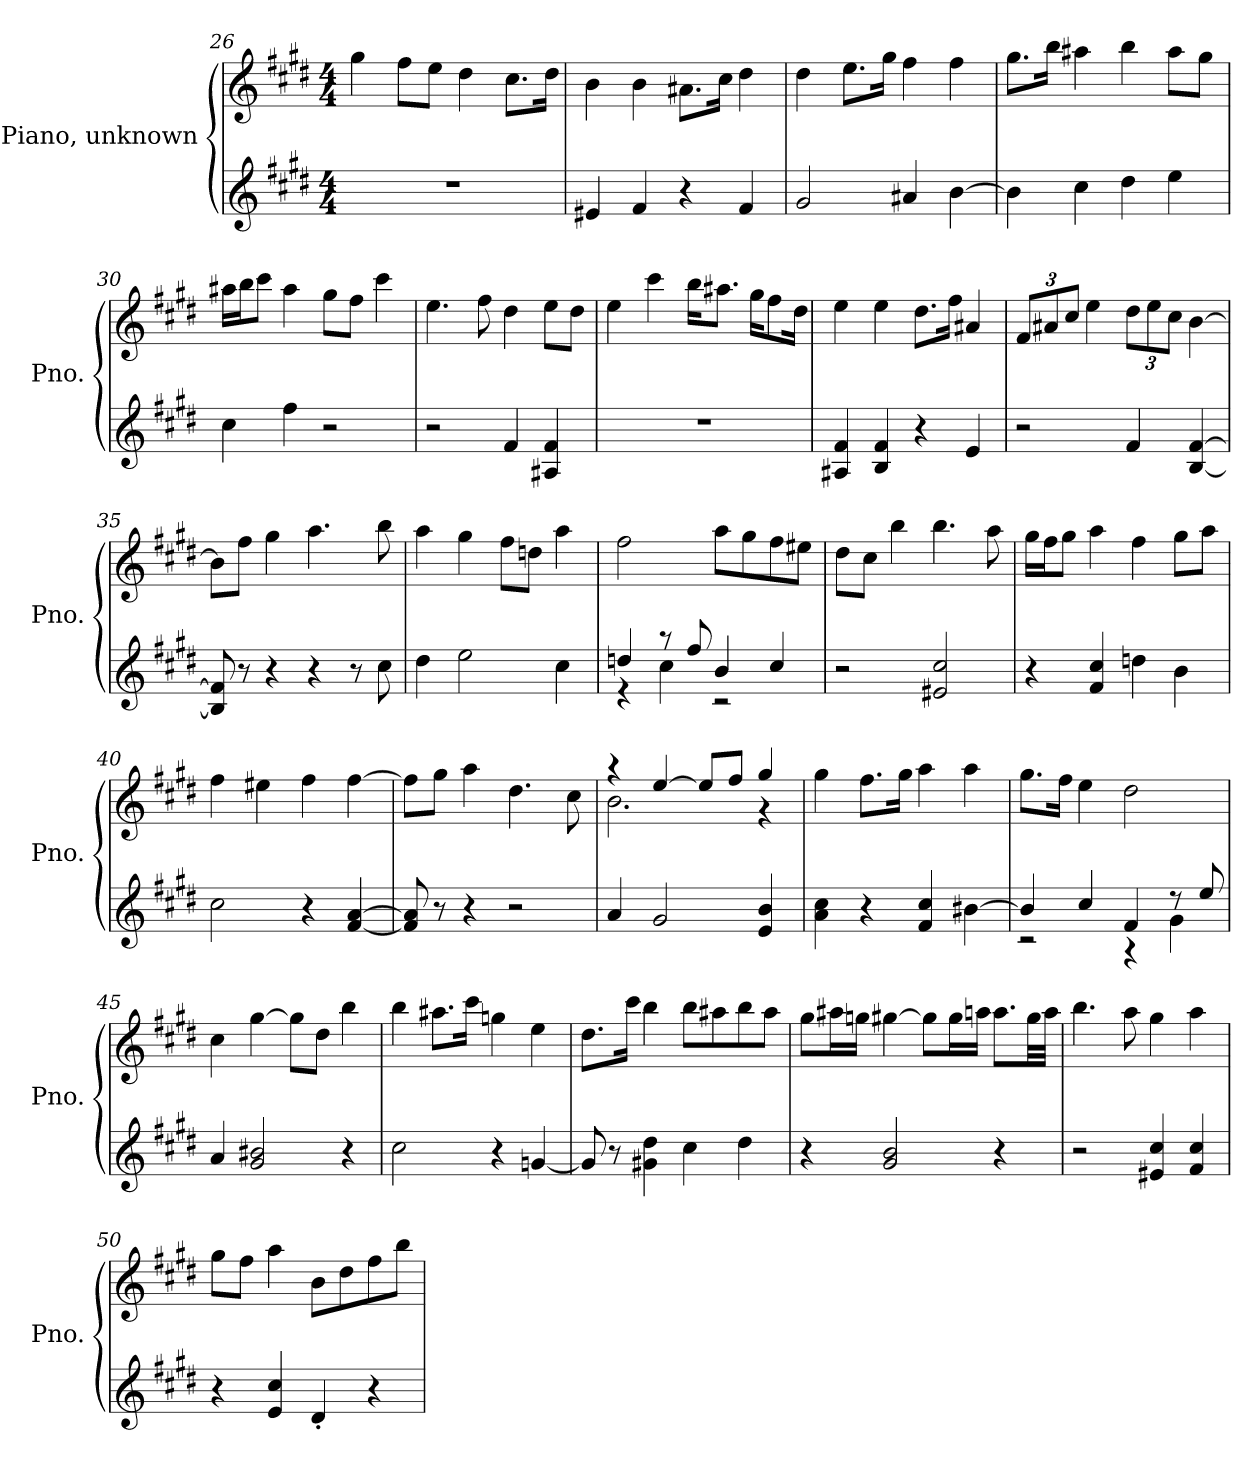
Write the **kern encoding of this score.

**kern	**kern
*part1	*part1
*staff2	*staff1
*I"Piano, unknown	*
*I'Pno.	*
*clefG2	*clefG2
*k[f#c#g#d#]	*k[f#c#g#d#]
*M4/4	*M4/4
=26	=26
1r	4gg#\
.	8ff#\L
.	8ee\J
.	4dd#\
.	8.cc#\L
.	16dd#\Jk
=27	=27
4e#X/	4b\
4f#/	4b\
4r	8.a#X\L
.	16cc#\Jk
4f#/	4dd#\
=28	=28
2g#/	4dd#\
.	8.ee\L
.	16gg#\Jk
4a#X/	4ff#\
[4b\	4ff#\
=29	=29
4b\]	8.gg#\L
.	16bb\Jk
4cc#\	4aa#X\
4dd#\	4bb\
4ee\	8aa#\L
.	8gg#\J
!!LO:LB:g=z
=30	=30
4cc#\	16aa#X\LL
.	16bb\J
.	8ccc#\J
4ff#\	4aa#\
2r	8gg#\L
.	8ff#\J
.	4ccc#\
=31	=31
2r	4.ee\
.	8ff#\
4f#/	4dd#\
4A#X/ 4f#/	8ee\L
.	8dd#\J
=32	=32
1r	4ee\
.	4ccc#\
.	16bb\KL
.	8.aa#X\J
.	16gg#\KL
.	8ff#\
.	16dd#\Jk
=33	=33
4A#X/ 4f#/	4ee\
4B/ 4f#/	4ee\
4r	8.dd#\L
.	16ff#\Jk
4e/	4a#X/
=34	=34
*	*Xbrackettup
2r	12f#/L
.	12a#X/
.	12cc#/J
.	4ee\
4f#/	12dd#\L
.	12ee\
.	12cc#\J
[4B/ [4f#/	[4b\
!!LO:PB:g=z
=35	=35
8B/] 8f#/]	8b\L]
8r	8ff#\J
4r	4gg#\
4r	4.aa\
8r	.
8cc#\	8bb\
=36	=36
4dd#\	4aa\
2ee\	4gg#\
.	8ff#\L
.	8ddn\J
4cc#\	4aa\
=37	=37
*^	*
4ddn/	4r	2ff#\
8r	4cc#\	.
8ff#/	.	.
4b/	2r	8aa\L
.	.	8gg#\
4cc#/	.	8ff#\
.	.	8ee#X\J
*v	*v	*
=38	=38
2r	8dd#\L
.	8cc#\J
.	4bb\
2e#X/ 2cc#/	4.bb\
.	8aa\
=39	=39
4r	16gg#\LL
.	16ff#\J
.	8gg#\J
4f#/ 4cc#/	4aa\
4ddn\	4ff#\
4b\	8gg#\L
.	8aa\J
=40	=40
2cc#\	4ff#\
.	4ee#X\
4r	4ff#\
[4f#/ [4a/	[4ff#\
!!LO:LB:g=z
=41	=41
8f#/] 8a/]	8ff#\L]
8r	8gg#\J
4r	4aa\
2r	4.dd#\
.	8cc#\
=42	=42
*	*^
4a/	4r	2.b\
2g#/	[4ee/	.
.	8ee/L]	.
.	8ff#/J	.
4e/ 4b/	4gg#/	4r
*	*v	*v
=43	=43
4a\ 4cc#\	4gg#\
4r	8.ff#\L
.	16gg#\Jk
4f#/ 4cc#/	4aa\
[4b#X\	4aa\
=44	=44
*^	*
4b#/]	2r	8.gg#\L
.	.	16ff#\Jk
4cc#/	.	4ee\
4f#/	4r	2dd#\
8r	4g#\	.
8ee/	.	.
*v	*v	*
=45	=45
4a/	4cc#\
2g#/ 2b#X/	[4gg#\
.	8gg#\L]
.	8dd#\J
4r	4bb\
!!LO:LB:g=z
=46	=46
2cc#\	4bb\
.	8.aa#X\L
.	16ccc#\Jk
4r	4ggn\
[4gn/	4ee\
=47	=47
8g/]	8.dd#\L
8r	.
.	16ccc#\Jk
4g#X\ 4dd#\	4bb\
4cc#\	8bb\L
.	8aa#X\
4dd#\	8bb\
.	8aa#\J
=48	=48
4r	8gg#\L
.	16aa#X\L
.	16ggn\JJ
2g#/ 2b/	[4gg#X\
.	8gg#\L]
.	16gg#\L
.	16aan\JJ
4r	8.aa\L
.	32gg#\LL
.	32aa\JJJ
=49	=49
2r	4.bb\
.	8aa\
4e#X/ 4cc#/	4gg#\
4f#/ 4cc#/	4aa\
!!LO:LB:g=z
=50	=50
4r	8gg#\L
.	8ff#\J
4e/ 4cc#/	4aa\
4d#'/	8b\L
.	8dd#\
4r	8ff#\
.	8bb\J
=	=
*-	*-
